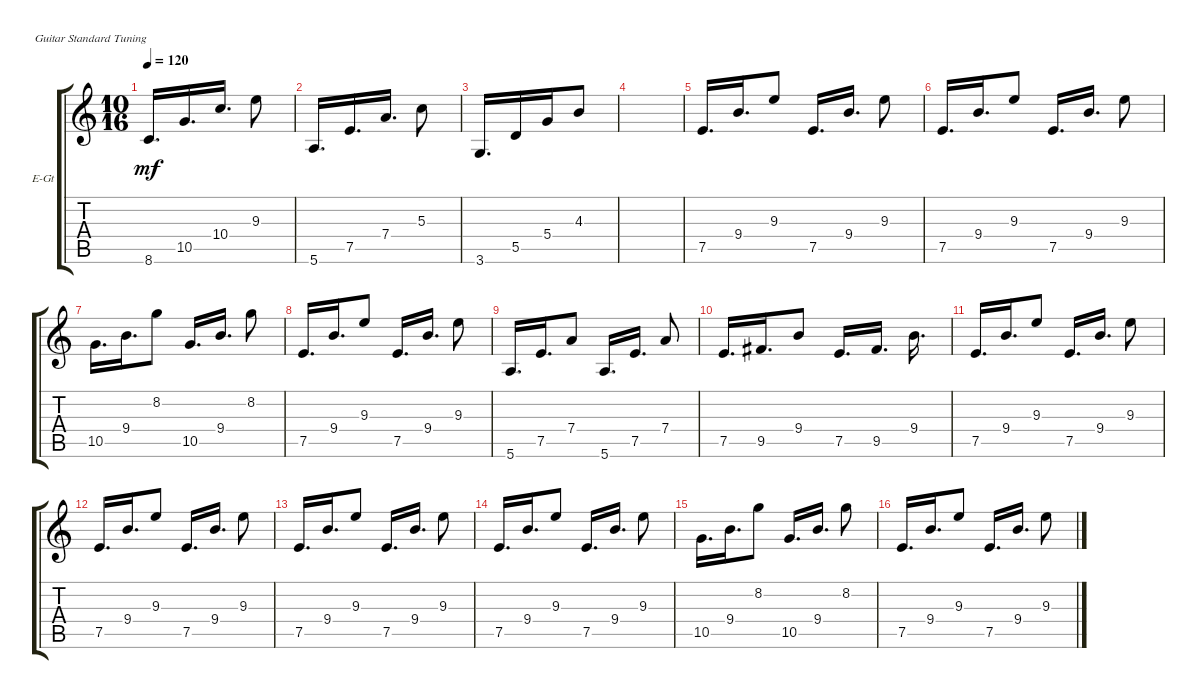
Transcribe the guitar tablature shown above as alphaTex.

\defaultSystemsLayout 4
\bracketExtendMode groupsimilarinstruments
\firstSystemTrackNameOrientation horizontal
\otherSystemsTrackNameOrientation horizontal
\track ("Electric Guitar" "E-Gt") {instrument electricguitarclean}
\staff {score tabs}
\tuning (E4 B3 G3 D3 A2 E2)
\ts (10 16)
\tempo 120
\clef g2
\ks c
8.6.16{d dy mf} 10.5.16{d} 10.4.16{d} 9.3.8 |
5.6.16{d} 7.5.16{d} 7.4.16{d} 5.3.8 |
3.6.16{d} 5.5.16 5.4.16 4.3.8 |
|
7.5.16{d} 9.4.16{d} 9.3.8 7.5.16{d} 9.4.16{d} 9.3.8 |
7.5.16{d} 9.4.16{d} 9.3.8 7.5.16{d} 9.4.16{d} 9.3.8 |
10.5.16{d} 9.4.16{d} 8.2.8 10.5.16{d} 9.4.16{d} 8.2.8 |
7.5.16{d} 9.4.16{d} 9.3.8 7.5.16{d} 9.4.16{d} 9.3.8 |
5.6.16{d} 7.5.16{d} 7.4.8 5.6.16{d} 7.5.16{d} 7.4.8 |
7.5.16{d} 9.5.16{d} 9.4.8 7.5.16{d} 9.5.16{d} 9.4.16{d} |
7.5.16{d} 9.4.16{d} 9.3.8 7.5.16{d} 9.4.16{d} 9.3.8 |
7.5.16{d} 9.4.16{d} 9.3.8 7.5.16{d} 9.4.16{d} 9.3.8 |
7.5.16{d} 9.4.16{d} 9.3.8 7.5.16{d} 9.4.16{d} 9.3.8 |
7.5.16{d} 9.4.16{d} 9.3.8 7.5.16{d} 9.4.16{d} 9.3.8 |
10.5.16{d} 9.4.16{d} 8.2.8 10.5.16{d} 9.4.16{d} 8.2.8 |
7.5.16{d} 9.4.16{d} 9.3.8 7.5.16{d} 9.4.16{d} 9.3.8
